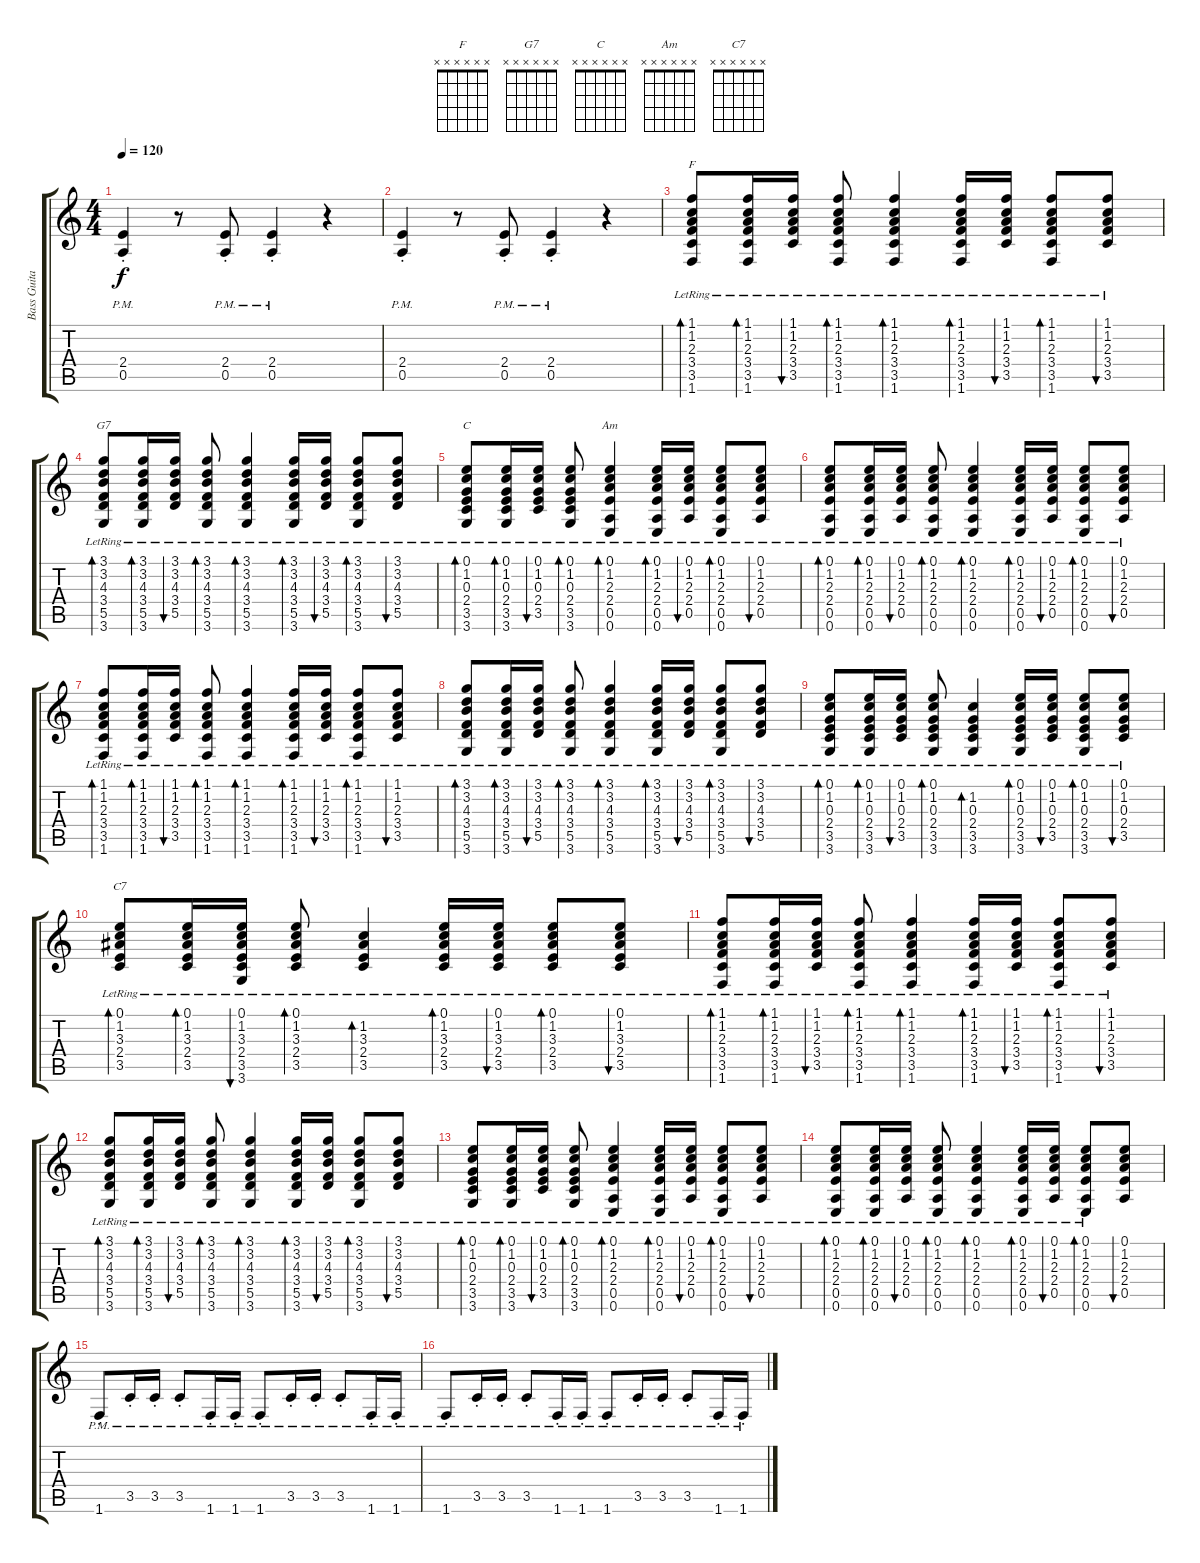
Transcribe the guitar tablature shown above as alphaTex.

\track ("Bass Guitar" "Bass Guita") {instrument acousticguitarsteel}
\staff {score tabs}
\tuning (E4 B3 G3 D3 A2 E2) {hide}
\chord ("F" x x x x x x)
\chord ("G7" x x x x x x)
\chord ("C" x x x x x x)
\chord ("Am" x x x x x x)
\chord ("C7" x x x x x x)
\ts (4 4)
\tempo 120
\clef g2
\ks c
(2.4{pm st} 0.5{pm st}).4{dy f} r.8 (2.4{pm st} 0.5{pm st}).8 (2.4{pm st} 0.5{pm st}).4 r.4 |
(2.4{pm st} 0.5{pm st}).4 r.8 (2.4{pm st} 0.5{pm st}).8 (2.4{pm st} 0.5{pm st}).4 r.4 |
(1.1{lr} 1.2{lr} 2.3{lr} 3.4{lr} 3.5{lr} 1.6{lr}).8{bd 30 ch "F" volume 10} (1.1{lr} 1.2{lr} 2.3{lr} 3.4{lr} 3.5{lr} 1.6{lr}).16{bd 30} (1.1{lr} 1.2{lr} 2.3{lr} 3.4{lr} 3.5{lr}).16{bu 30} (1.1{lr} 1.2{lr} 2.3{lr} 3.4{lr} 3.5{lr} 1.6{lr}).8{bd 30} (1.1{lr} 1.2{lr} 2.3{lr} 3.4{lr} 3.5{lr} 1.6{lr}).4{bd 30} (1.1{lr} 1.2{lr} 2.3{lr} 3.4{lr} 3.5{lr} 1.6{lr}).16{bd 30} (1.1{lr} 1.2{lr} 2.3{lr} 3.4{lr} 3.5{lr}).16{bu 30} (1.1{lr} 1.2{lr} 2.3{lr} 3.4{lr} 3.5{lr} 1.6{lr}).8{bd 30} (1.1{lr} 1.2{lr} 2.3{lr} 3.4{lr} 3.5{lr}).8{bu 30} |
(3.1{lr} 3.2{lr} 4.3{lr} 3.4{lr} 5.5{lr} 3.6{lr}).8{bd 30 ch "G7"} (3.1{lr} 3.2{lr} 4.3{lr} 3.4{lr} 5.5{lr} 3.6{lr}).16{bd 30} (3.1{lr} 3.2{lr} 4.3{lr} 3.4{lr} 5.5{lr}).16{bu 30} (3.1{lr} 3.2{lr} 4.3{lr} 3.4{lr} 5.5{lr} 3.6{lr}).8{bd 30} (3.1{lr} 3.2{lr} 4.3{lr} 3.4{lr} 5.5{lr} 3.6{lr}).4{bd 30} (3.1{lr} 3.2{lr} 4.3{lr} 3.4{lr} 5.5{lr} 3.6{lr}).16{bd 30} (3.1{lr} 3.2{lr} 4.3{lr} 3.4{lr} 5.5{lr}).16{bu 30} (3.1{lr} 3.2{lr} 4.3{lr} 3.4{lr} 5.5{lr} 3.6{lr}).8{bd 30} (3.1{lr} 3.2{lr} 4.3{lr} 3.4{lr} 5.5{lr}).8{bu 30} |
(0.1{lr} 1.2{lr} 0.3{lr} 2.4{lr} 3.5{lr} 3.6{lr}).8{bd 30 ch "C"} (0.1{lr} 1.2{lr} 0.3{lr} 2.4{lr} 3.5{lr} 3.6{lr}).16{bd 30} (0.1{lr} 1.2{lr} 0.3{lr} 2.4{lr} 3.5{lr}).16{bu 30} (0.1{lr} 1.2{lr} 0.3{lr} 2.4{lr} 3.5{lr} 3.6{lr}).8{bd 30} (0.1{lr} 1.2{lr} 2.3{lr} 2.4{lr} 0.5{lr} 0.6{lr}).4{bd 30 ch "Am"} (0.1{lr} 1.2{lr} 2.3{lr} 2.4{lr} 0.5{lr} 0.6{lr}).16{bd 30} (0.1{lr} 1.2{lr} 2.3{lr} 2.4{lr} 0.5{lr}).16{bu 30} (0.1{lr} 1.2{lr} 2.3{lr} 2.4{lr} 0.5{lr} 0.6{lr}).8{bd 30} (0.1{lr} 1.2{lr} 2.3{lr} 2.4{lr} 0.5{lr}).8{bu 30} |
(0.1{lr} 1.2{lr} 2.3{lr} 2.4{lr} 0.5{lr} 0.6{lr}).8{bd 30} (0.1{lr} 1.2{lr} 2.3{lr} 2.4{lr} 0.5{lr} 0.6{lr}).16{bd 30} (0.1{lr} 1.2{lr} 2.3{lr} 2.4{lr} 0.5{lr}).16{bu 30} (0.1{lr} 1.2{lr} 2.3{lr} 2.4{lr} 0.5{lr} 0.6{lr}).8{bd 30} (0.1{lr} 1.2{lr} 2.3{lr} 2.4{lr} 0.5{lr} 0.6).4{bd 30} (0.1{lr} 1.2{lr} 2.3{lr} 2.4{lr} 0.5{lr} 0.6{lr}).16{bd 30} (0.1{lr} 1.2{lr} 2.3{lr} 2.4{lr} 0.5{lr}).16{bu 30} (0.1{lr} 1.2{lr} 2.3{lr} 2.4{lr} 0.5{lr} 0.6{lr}).8{bd 30} (0.1{lr} 1.2{lr} 2.3{lr} 2.4{lr} 0.5{lr}).8{bu 30} |
(1.1{lr} 1.2{lr} 2.3{lr} 3.4{lr} 3.5{lr} 1.6{lr}).8{bd 30} (1.1{lr} 1.2{lr} 2.3{lr} 3.4{lr} 3.5{lr} 1.6{lr}).16{bd 30} (1.1{lr} 1.2{lr} 2.3{lr} 3.4{lr} 3.5{lr}).16{bu 30} (1.1{lr} 1.2{lr} 2.3{lr} 3.4{lr} 3.5{lr} 1.6{lr}).8{bd 30} (1.1{lr} 1.2{lr} 2.3{lr} 3.4{lr} 3.5{lr} 1.6{lr}).4{bd 30} (1.1{lr} 1.2{lr} 2.3{lr} 3.4{lr} 3.5{lr} 1.6{lr}).16{bd 30} (1.1{lr} 1.2{lr} 2.3{lr} 3.4{lr} 3.5{lr}).16{bu 30} (1.1{lr} 1.2{lr} 2.3{lr} 3.4{lr} 3.5{lr} 1.6{lr}).8{bd 30} (1.1{lr} 1.2{lr} 2.3{lr} 3.4{lr} 3.5{lr}).8{bu 30} |
(3.1{lr} 3.2{lr} 4.3{lr} 3.4{lr} 5.5{lr} 3.6{lr}).8{bd 30} (3.1{lr} 3.2{lr} 4.3{lr} 3.4{lr} 5.5{lr} 3.6{lr}).16{bd 30} (3.1{lr} 3.2{lr} 4.3{lr} 3.4{lr} 5.5{lr}).16{bu 30} (3.1{lr} 3.2{lr} 4.3{lr} 3.4{lr} 5.5{lr} 3.6{lr}).8{bd 30} (3.1{lr} 3.2{lr} 4.3{lr} 3.4{lr} 5.5{lr} 3.6{lr}).4{bd 30} (3.1{lr} 3.2{lr} 4.3{lr} 3.4{lr} 5.5{lr} 3.6{lr}).16{bd 30} (3.1{lr} 3.2{lr} 4.3{lr} 3.4{lr} 5.5{lr}).16{bu 30} (3.1{lr} 3.2{lr} 4.3{lr} 3.4{lr} 5.5{lr} 3.6{lr}).8{bd 30} (3.1{lr} 3.2{lr} 4.3{lr} 3.4{lr} 5.5{lr}).8{bu 30} |
(0.1{lr} 1.2{lr} 0.3{lr} 2.4{lr} 3.5{lr} 3.6{lr}).8{bd 30} (0.1{lr} 1.2{lr} 0.3{lr} 2.4{lr} 3.5{lr} 3.6{lr}).16{bd 30} (0.1{lr} 1.2{lr} 0.3{lr} 2.4{lr} 3.5{lr}).16{bu 30} (0.1{lr} 1.2{lr} 0.3{lr} 2.4{lr} 3.5{lr} 3.6{lr}).8{bd 30} (1.2{lr} 0.3{lr} 2.4{lr} 3.5{lr} 3.6{lr}).4{bd 30} (0.1{lr} 1.2{lr} 0.3{lr} 2.4{lr} 3.5{lr} 3.6{lr}).16{bd 30} (0.1{lr} 1.2{lr} 0.3{lr} 2.4{lr} 3.5{lr}).16{bu 30} (0.1{lr} 1.2{lr} 0.3{lr} 2.4{lr} 3.5{lr} 3.6{lr}).8{bd 30} (0.1{lr} 1.2{lr} 0.3{lr} 2.4{lr} 3.5{lr}).8{bu 30} |
(0.1{lr} 1.2{lr} 3.3{lr} 2.4{lr} 3.5{lr}).8{bd 30 ch "C7"} (0.1{lr} 1.2{lr} 3.3{lr} 2.4{lr} 3.5{lr}).16{bd 30} (0.1{lr} 1.2{lr} 3.3{lr} 2.4{lr} 3.5{lr} 3.6).16{bu 30} (0.1{lr} 1.2{lr} 3.3{lr} 2.4{lr} 3.5{lr}).8{bd 30} (1.2{lr} 3.3{lr} 2.4{lr} 3.5{lr}).4{bd 30} (0.1{lr} 1.2{lr} 3.3{lr} 2.4{lr} 3.5{lr}).16{bd 30} (0.1{lr} 1.2{lr} 3.3{lr} 2.4{lr} 3.5{lr}).16{bu 30} (0.1{lr} 1.2{lr} 3.3{lr} 2.4{lr} 3.5{lr}).8{bd 30} (0.1{lr} 1.2{lr} 3.3{lr} 2.4{lr} 3.5{lr}).8{bu 30} |
(1.1{lr} 1.2{lr} 2.3{lr} 3.4{lr} 3.5{lr} 1.6{lr}).8{bd 30 volume 10} (1.1{lr} 1.2{lr} 2.3{lr} 3.4{lr} 3.5{lr} 1.6{lr}).16{bd 30} (1.1{lr} 1.2{lr} 2.3{lr} 3.4{lr} 3.5{lr}).16{bu 30} (1.1{lr} 1.2{lr} 2.3{lr} 3.4{lr} 3.5{lr} 1.6{lr}).8{bd 30} (1.1{lr} 1.2{lr} 2.3{lr} 3.4{lr} 3.5{lr} 1.6{lr}).4{bd 30} (1.1{lr} 1.2{lr} 2.3{lr} 3.4{lr} 3.5{lr} 1.6{lr}).16{bd 30} (1.1{lr} 1.2{lr} 2.3{lr} 3.4{lr} 3.5{lr}).16{bu 30} (1.1{lr} 1.2{lr} 2.3{lr} 3.4{lr} 3.5{lr} 1.6{lr}).8{bd 30} (1.1{lr} 1.2{lr} 2.3{lr} 3.4{lr} 3.5{lr}).8{bu 30} |
(3.1{lr} 3.2{lr} 4.3{lr} 3.4{lr} 5.5{lr} 3.6{lr}).8{bd 30} (3.1{lr} 3.2{lr} 4.3{lr} 3.4{lr} 5.5{lr} 3.6{lr}).16{bd 30} (3.1{lr} 3.2{lr} 4.3{lr} 3.4{lr} 5.5{lr}).16{bu 30} (3.1{lr} 3.2{lr} 4.3{lr} 3.4{lr} 5.5{lr} 3.6{lr}).8{bd 30} (3.1{lr} 3.2{lr} 4.3{lr} 3.4{lr} 5.5{lr} 3.6{lr}).4{bd 30} (3.1{lr} 3.2{lr} 4.3{lr} 3.4{lr} 5.5{lr} 3.6{lr}).16{bd 30} (3.1{lr} 3.2{lr} 4.3{lr} 3.4{lr} 5.5{lr}).16{bu 30} (3.1{lr} 3.2{lr} 4.3{lr} 3.4{lr} 5.5{lr} 3.6{lr}).8{bd 30} (3.1{lr} 3.2{lr} 4.3{lr} 3.4{lr} 5.5{lr}).8{bu 30} |
(0.1{lr} 1.2{lr} 0.3{lr} 2.4{lr} 3.5{lr} 3.6{lr}).8{bd 30} (0.1{lr} 1.2{lr} 0.3{lr} 2.4{lr} 3.5{lr} 3.6{lr}).16{bd 30} (0.1{lr} 1.2{lr} 0.3{lr} 2.4{lr} 3.5{lr}).16{bu 30} (0.1{lr} 1.2{lr} 0.3{lr} 2.4{lr} 3.5{lr} 3.6{lr}).8{bd 30} (0.1{lr} 1.2{lr} 2.3{lr} 2.4{lr} 0.5{lr} 0.6{lr}).4{bd 30} (0.1{lr} 1.2{lr} 2.3{lr} 2.4{lr} 0.5{lr} 0.6{lr}).16{bd 30} (0.1{lr} 1.2{lr} 2.3{lr} 2.4{lr} 0.5{lr}).16{bu 30} (0.1{lr} 1.2{lr} 2.3{lr} 2.4{lr} 0.5{lr} 0.6{lr}).8{bd 30} (0.1{lr} 1.2{lr} 2.3{lr} 2.4{lr} 0.5{lr}).8{bu 30} |
(0.1{lr} 1.2{lr} 2.3{lr} 2.4{lr} 0.5{lr} 0.6{lr}).8{bd 30} (0.1{lr} 1.2{lr} 2.3{lr} 2.4{lr} 0.5{lr} 0.6{lr}).16{bd 30} (0.1{lr} 1.2{lr} 2.3{lr} 2.4{lr} 0.5{lr}).16{bu 30} (0.1{lr} 1.2{lr} 2.3{lr} 2.4{lr} 0.5{lr} 0.6{lr}).8{bd 30} (0.1{lr} 1.2{lr} 2.3{lr} 2.4{lr} 0.5{lr} 0.6).4{bd 30} (0.1{lr} 1.2{lr} 2.3{lr} 2.4{lr} 0.5{lr} 0.6{lr}).16{bd 30} (0.1{lr} 1.2{lr} 2.3{lr} 2.4{lr} 0.5{lr}).16{bu 30} (0.1{lr} 1.2{lr} 2.3{lr} 2.4{lr} 0.5{lr} 0.6{lr}).8{bd 30} (0.1 1.2 2.3 2.4 0.5).8{bu 30} |
1.6{pm st}.8 3.5{pm st}.16 3.5{pm st}.16 3.5{pm st}.8 1.6{pm st}.16 1.6{pm st}.16 1.6{pm st}.8 3.5{pm st}.16 3.5{pm st}.16 3.5{pm st}.8 1.6{pm st}.16 1.6{pm st}.16 |
1.6{pm st}.8 3.5{pm st}.16 3.5{pm st}.16 3.5{pm st}.8 1.6{pm st}.16 1.6{pm st}.16 1.6{pm st}.8 3.5{pm st}.16 3.5{pm st}.16 3.5{pm st}.8 1.6{pm st}.16 1.6{pm st}.16
